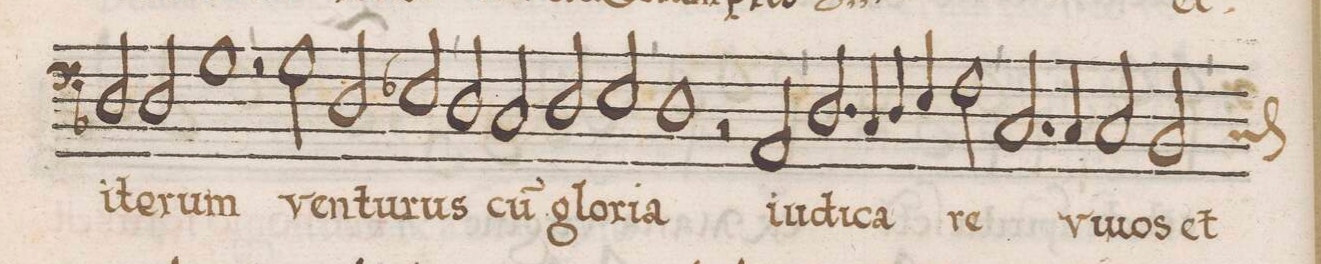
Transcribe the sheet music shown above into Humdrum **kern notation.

**kern	**text
*I"BASSVS	*
*clefF4	*
*k[b-]	*
*met(C|)	*
*M2/1	*
2D/	i-
2D/	-te-
1G\	-rum
=108	=108
2r	.
2G\	ven-
2D/	-tu-
2E-X/	-rus
=109	=109
2D/	.
2C/	cu(m)
2D/	glo-
2E-X/	-ri-
=110	=110
1D\	-a
2r	.
2AA/	iu-
=111	=111
2.D/	-di-
4C/	-ca-
4D/	.
4E/	.
2F\	-re
=112	=112
2.C/	.
4C/	vi-
2C/	-uos
*custos:C	*
2BB-/	et
=113	=113
*-	*-
